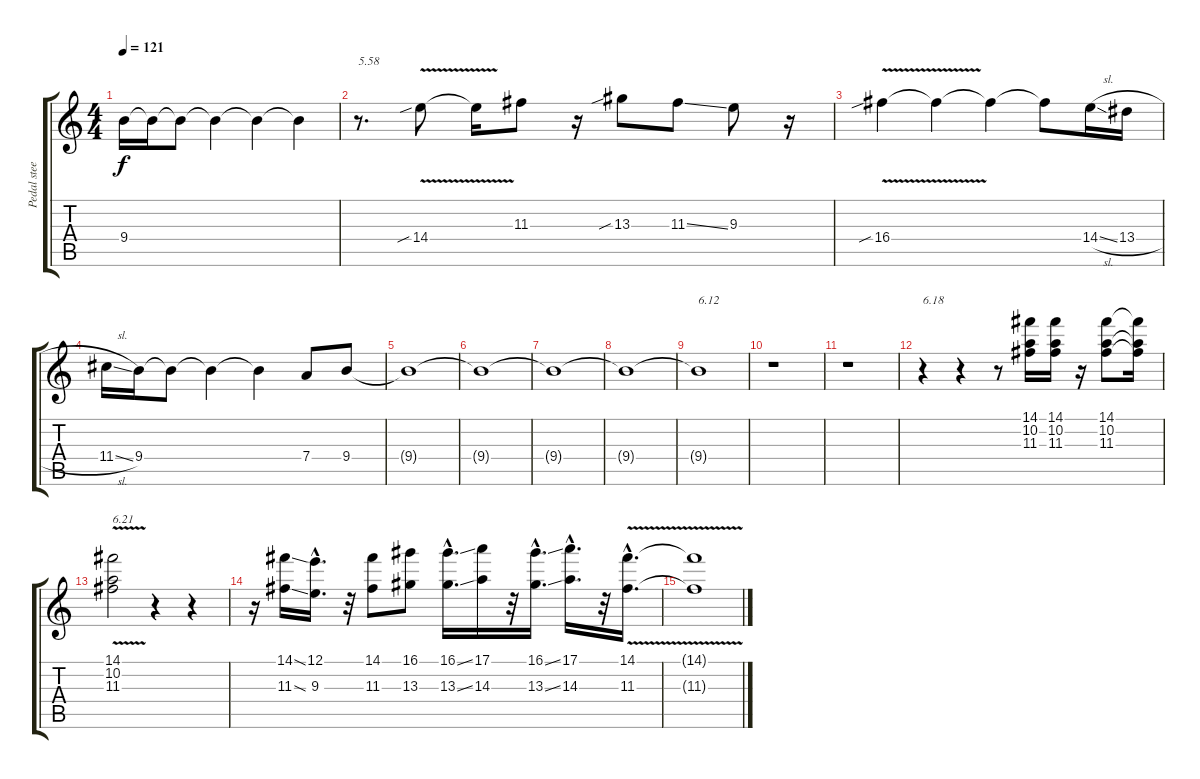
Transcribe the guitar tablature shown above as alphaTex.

\track ("Pedal steel" "Pedal stee") {instrument electricguitarjazz}
\staff {score tabs}
\tuning (E4 B3 G3 D3 A2 E2) {hide}
\ts (4 4)
\tempo 121
\clef g2
\ks c
9.4.16{dy f} 9.4{t}.16 9.4{t}.8 9.4{t}.4 9.4{t}.4 9.4{t}.4 |
r.8{d txt "5.58"} 14.4{v sib}.8 14.4{t}.16 11.3.8 r.16 13.3{sib}.8 11.3{ss}.8 9.3.8 r.16 |
16.4{v sib}.4 16.4{t}.4 16.4{t}.4 16.4{t}.8 14.4{sl}.16 13.4{h}.16 |
11.4{sl}.16 9.4.16 9.4{t}.8 9.4{t}.4 9.4{t}.4 7.4.8 9.4.8 |
9.4{t}.1 |
9.4{t}.1 |
9.4{t}.1 |
9.4{t}.1 |
9.4{t}.1{txt "6.12"} |
r.1 |
r.1 |
r.4{txt "6.18"} r.4 r.8 (14.1 10.2 11.3).16 (14.1 10.2 11.3).16 r.16 (14.1 10.2 11.3).8 (14.1{t} 10.2{t} 11.3{t}).16 |
(14.1{v} 10.2{v} 11.3).2{txt "6.21"} r.4 r.4 |
r.16 (14.1{ss} 11.3{ss}).16 (12.1{hac} 9.3{hac}).16{d} r.32 (14.1 11.3).8 (16.1 13.3).8 (16.1{ss hac} 13.3{ss hac}).16{d} (17.1 14.3).16 r.32 (16.1{ss hac} 13.3{ss hac}).16{d} (17.1{hac} 14.3{hac}).16{d} r.32 (14.1{v hac} 11.3{hac}).16{d} |
(14.1{t} 11.3{t}).1
